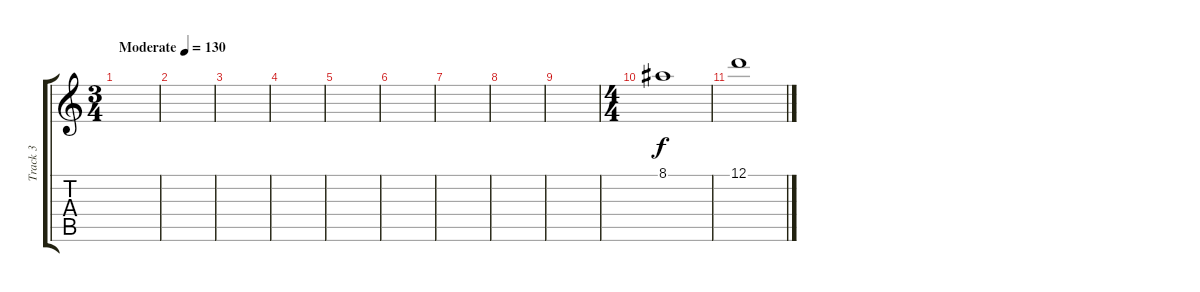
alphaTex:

\track ("Track 3" "Track 3") {instrument distortionguitar}
\staff {score tabs}
\tuning (D4 A3 F3 C3 G2 D2) {hide}
\ts (3 4)
\tempo (130 "Moderate")
\clef g2
\ks c
|
|
|
|
|
|
|
|
|
\ts (4 4)
8.1.1 |
12.1.1
